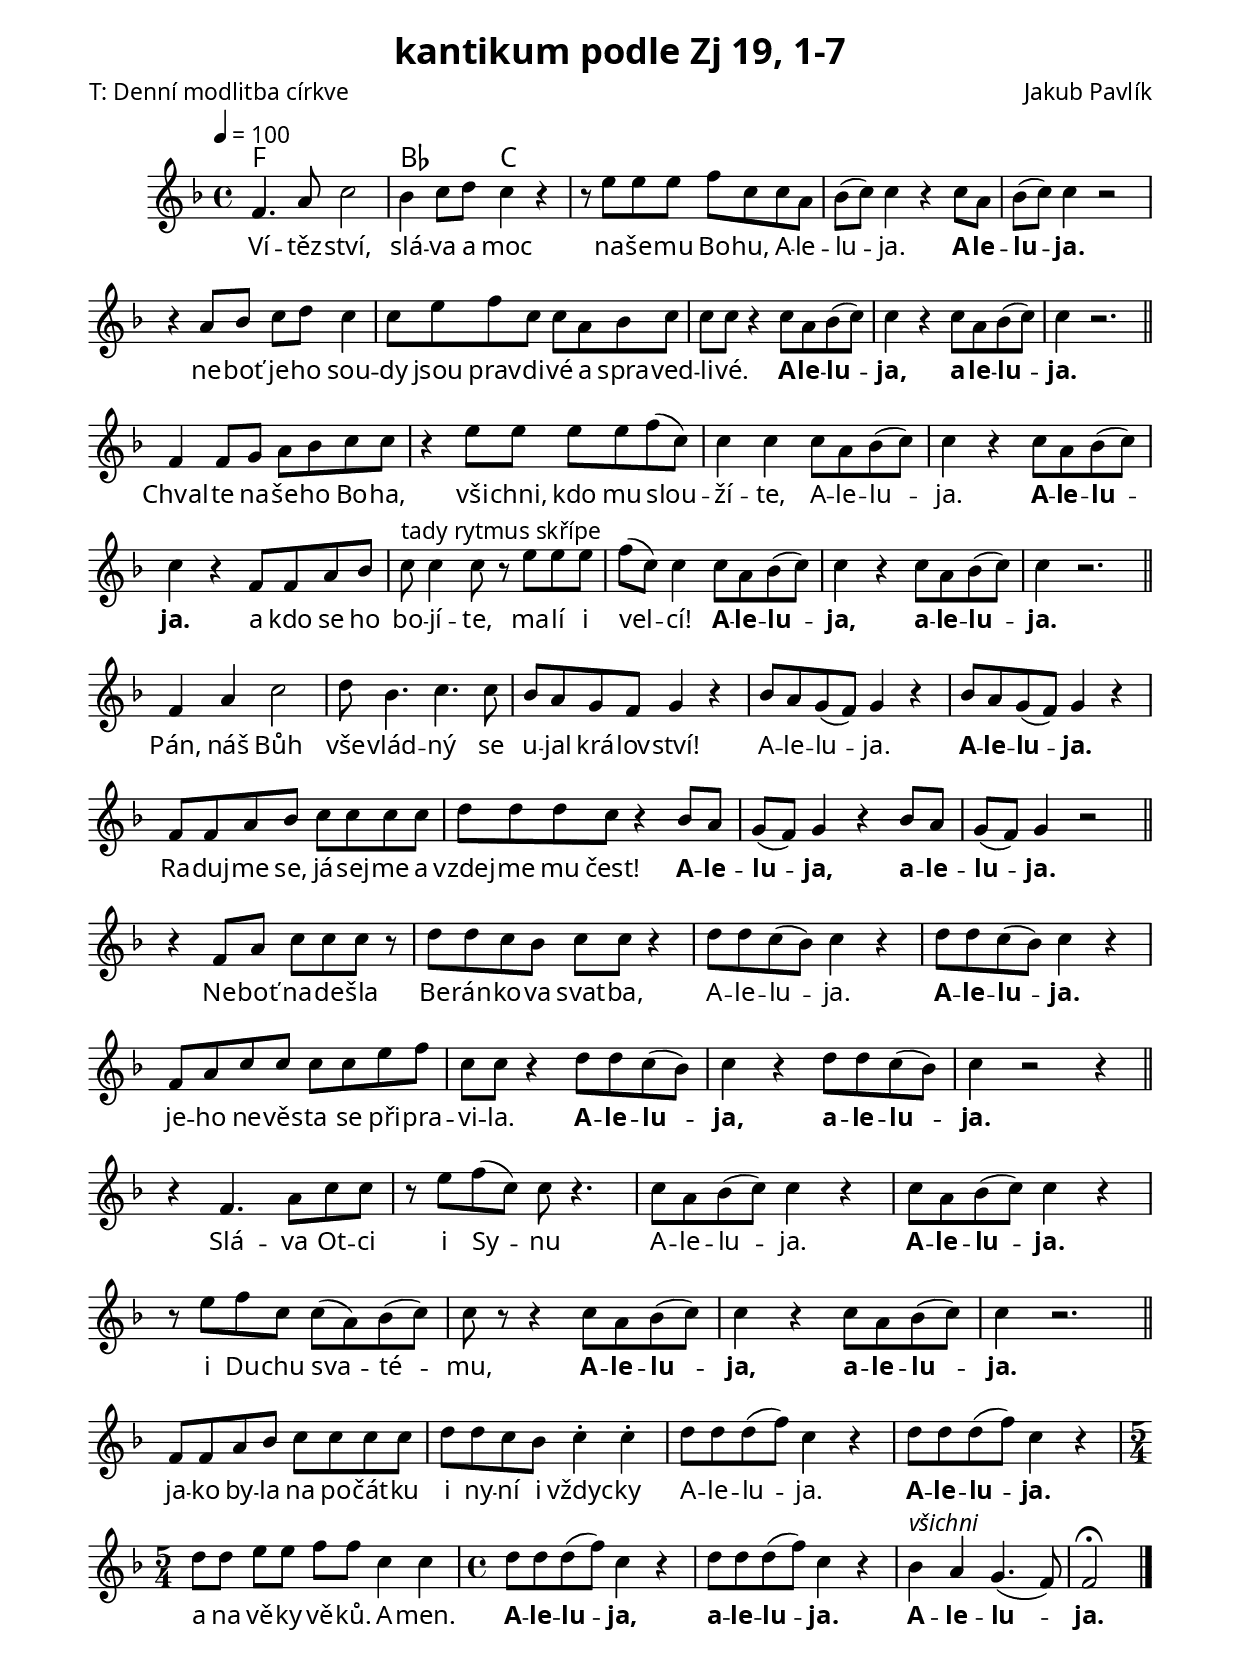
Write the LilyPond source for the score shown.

\version "2.18.0"

\include "../../spolecne/layout.ly"
\include "../../spolecne/tiraz.ly"

\header {
  title = "kantikum podle Zj 19, 1-7"
  composer = "Jakub Pavlík"
  poet = \markup\column{
           \line{"T: Denní modlitba církve"}
  }
}

\layout {
  ragged-last = ##f

  \context {
    \Score
    \remove Bar_number_engraver
  }
  \context {
    \Staff
    \remove Custos_engraver
  }
}

\paper {
  ragged-bottom = ##t
}

lb = { \override LyricText.font-series = #'bold }
ln = { \revert LyricText.font-series }

% text aleluja
al = \lyricmode { A -- le -- lu -- ja. \lb A -- le -- lu -- ja. \ln }
alal = \lyricmode { \lb A -- le -- lu -- ja, a -- le -- lu -- ja. \ln }

text = \lyricmode {
  Ví -- těz -- ství, slá -- va a moc na -- še -- mu Bo -- hu,
  \al
  ne -- boť je -- ho sou -- dy jsou prav -- di -- vé a spra -- ved -- li -- vé.
  \alal

  Chval -- te na -- še -- ho Bo -- ha, vši -- chni, kdo mu slou -- ží -- te,
  \al
  a kdo se ho bo -- jí -- te, ma -- lí i vel -- cí!
  \alal

  Pán, náš Bůh  vše -- vlád -- ný
  se u -- jal krá -- lov -- ství!
  \al
  Ra -- duj -- me se, já -- sej -- me a vzdej -- me mu čest!
  \alal

  Ne -- boť na -- de -- šla Be -- rán -- ko -- va svat -- ba,
  \al
  je -- ho ne -- věs -- ta se při -- pra -- vi -- la.
  \alal

  Slá -- va Ot -- ci i Sy -- nu
  \al
  i Du -- chu sva -- té -- mu,
  \alal
  ja -- ko by -- la na po -- čát -- ku i ny -- ní i vždyc -- ky
  \al
  a na vě -- ky vě -- ků. A -- men.
  \alal

  \lb A -- le -- lu -- ja. \ln
}

cal = \chordmode {  }
calal = \chordmode {  } % divne

akordy = \chords {
  f1 bes2 c
}

alelujaA = { c8 a bes( c) c4 }
alelujaB = { bes8 a g( f) g4 }
alelujaC = { d8 d c( bes) c4 }
alelujaD = { d8 d d( f) c4 }

strofa = { \bar "||" \break }

melodie = \relative c' {
  \tempo 4 = 100

  \set midiInstrument = #"acoustic grand 1"

  \key f \major
  % Vitezstvi
  f4. a8 c2 bes4 c8 d c4 r4
  r8 e8 e e f c
  \alelujaA r4 \alelujaA
  r2 r4 a8 bes c d c4
  c8 e f c c a bes c c c
  r4 \alelujaA r4 \alelujaA r2. \strofa

  % Chvalte
  f,4 f8 g a bes c c r4
  e8 e e e f( c) c4 c
  \alelujaA r4 \alelujaA r4
  f,8 f a bes c^"tady rytmus skřípe" c4 c8 r8 e8 e e f( c) c4
  \alelujaA r4 \alelujaA r2. \strofa

  % Pan
  f,4 a c2 d8 bes4. c4. c8 bes a g f g4
  r4 \alelujaB r4 \alelujaB r4
  f8 f a bes c c c c d d d c r4
  \alelujaB r4 \alelujaB r2 \strofa

  % Nebot
  r4 f8 a c c c r8 d8 d c bes c c r4
  \alelujaC r4 \alelujaC r4
  f,8 a c c c c e f c c
  r4 \alelujaC r4 \alelujaC r2 r4 \strofa

  % Tady by mohlo byt ad libitum delsi alelujovani

  % Slava
  r4 f,4. a8 c c r8 e8 f( c) c
  r4. \alelujaA r4 \alelujaA r4
  r8 e8 f c c( a) bes( c) c r r4
  \alelujaA r4 \alelujaA r2. \strofa

  % Jako
  f,8 f a bes c c c c d d c bes c4-. c-.
  \alelujaD r4 \alelujaD r4
  \time 5/4 d8 d e e f f c4 c
  \time 4/4 \alelujaD r4 \alelujaD r4

  bes4^\markup\italic{všichni} a g4.( f8) f2\fermata \bar "|."

  % A tady by byl ad libitum kratky navrat
  % hlavniho alelujovaciho tematu
  % a zaver
}

% zalm
\score {
  <<
    % takhle se da snadno transponovat
    %\transpose g' d' {
      \akordy
    %}
    %\transpose g' d' {
      \melodie
    %}
    \addlyrics { \text }
  >>
  \layout {}
  \midi {

  }
  \header{
    piece = ""
  }
}
